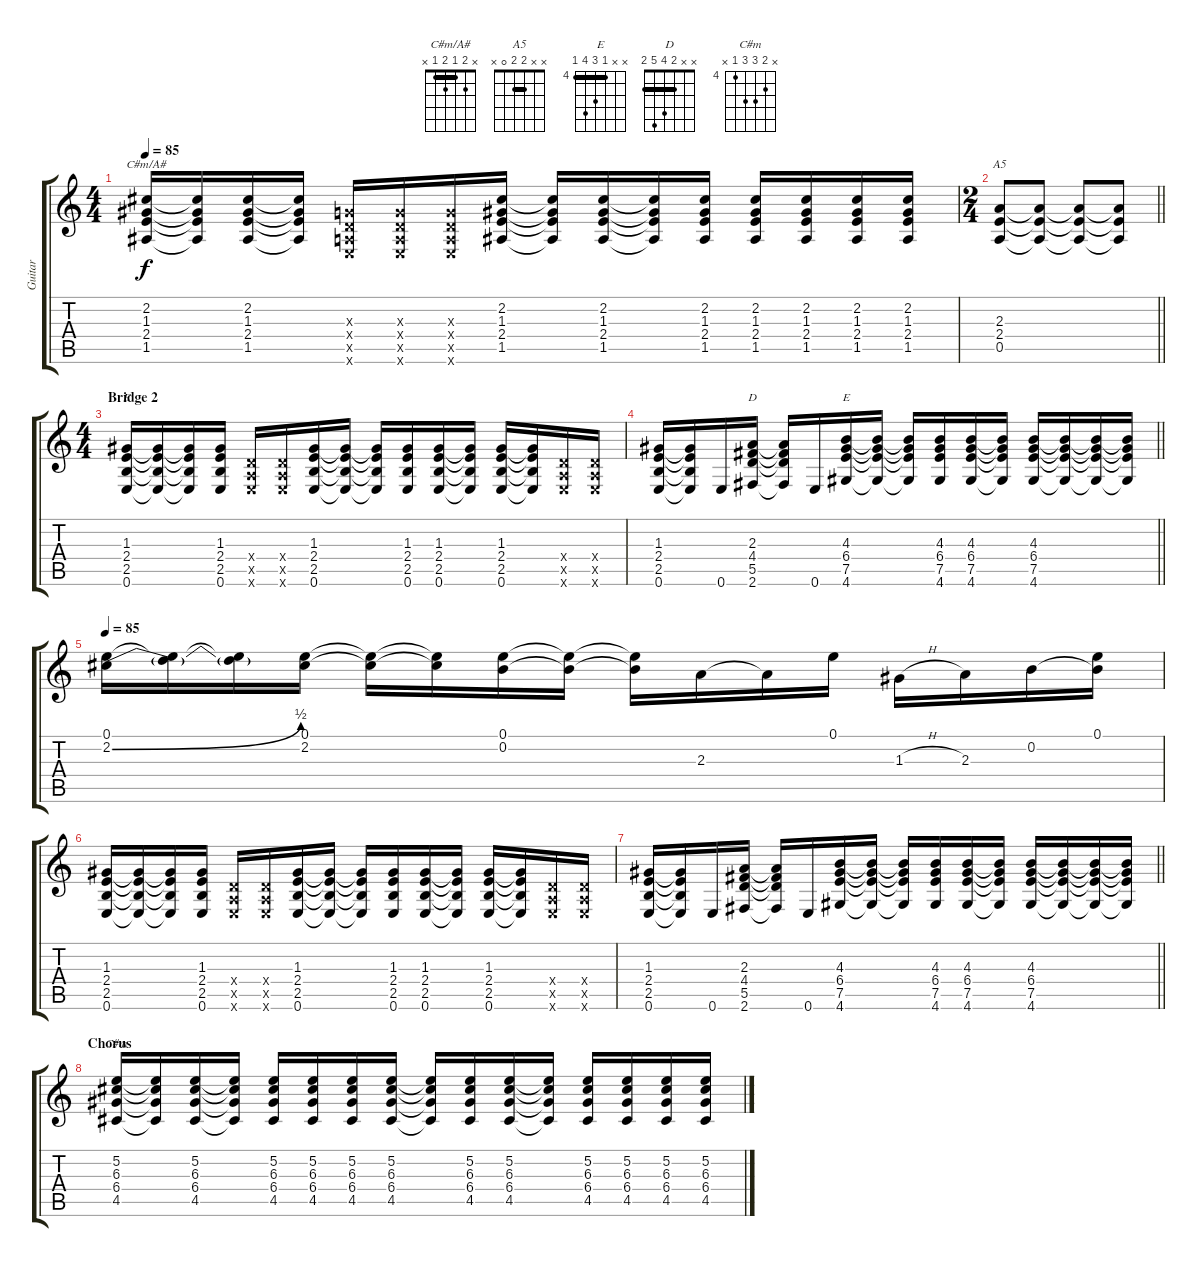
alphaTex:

\track ("Guitar" "Guitar") {instrument overdrivenguitar}
\staff {score tabs}
\tuning (E4 B3 G3 D3 A2 E2) {hide}
\chord ("C#m/A#" x 2 1 2 1 x) {barre 1}
\chord ("A5" x x 2 2 0 x) {barre 2}
\chord ("E" x x 1 2 2 0)
\chord ("D" x x 2 4 5 2) {barre 2}
\chord ("E" x x 4 6 7 4) {firstfret 4 barre 4}
\chord ("C#m" x 5 6 6 4 x) {firstfret 4}
\ts (4 4)
\tempo 85
\clef g2
\ks c
(2.2 1.3 2.4 1.5).16{ch "C#m/A#" dy f} (2.2{t} 1.3{t} 2.4{t} 1.5{t}).16 (2.2 1.3 2.4 1.5).16 (2.2{t} 1.3{t} 2.4{t} 1.5{t}).16 (0.3{x} 0.4{x} 0.5{x} 0.6{x}).16 (0.3{x} 0.4{x} 0.5{x} 0.6{x}).16 (0.3{x} 0.4{x} 0.5{x} 0.6{x}).16 (2.2 1.3 2.4 1.5).16 (2.2{t} 1.3{t} 2.4{t} 1.5{t}).16 (2.2 1.3 2.4 1.5).16 (2.2{t} 1.3{t} 2.4{t} 1.5{t}).16 (2.2 1.3 2.4 1.5).16 (2.2 1.3 2.4 1.5).16 (2.2 1.3 2.4 1.5).16 (2.2 1.3 2.4 1.5).16 (2.2 1.3 2.4 1.5).16 |
\ts (2 4)
\barLineRight lightlight
(2.3 2.4 0.5).8{ch "A5"} (2.3{t} 2.4{t} 0.5{t}).8 (2.3{t} 2.4{t} 0.5{t}).8 (2.3{t} 2.4{t} 0.5{t}).8 |
\ts (4 4)
\section ("" "Bridge 2")
(1.3 2.4 2.5 0.6).16{ch "E"} (1.3{t} 2.4{t} 2.5{t} 0.6{t}).16 (1.3{t} 2.4{t} 2.5{t} 0.6{t}).16 (1.3 2.4 2.5 0.6).16 (0.4{x} 0.5{x} 0.6{x}).16 (0.4{x} 0.5{x} 0.6{x}).16 (1.3 2.4 2.5 0.6).16 (1.3{t} 2.4{t} 2.5{t} 0.6{t}).16 (1.3{t} 2.4{t} 2.5{t} 0.6{t}).16 (1.3 2.4 2.5 0.6).16 (1.3 2.4 2.5 0.6).16 (1.3{t} 2.4{t} 2.5{t} 0.6{t}).16 (1.3 2.4 2.5 0.6).16 (1.3{t} 2.4{t} 2.5{t} 0.6{t}).16 (0.4{x} 0.5{x} 0.6{x}).16 (0.4{x} 0.5{x} 0.6{x}).16 |
\barLineRight lightlight
(1.3 2.4 2.5 0.6).16 (1.3{t} 2.4{t} 2.5{t} 0.6{t}).16 0.6.16 (2.3 4.4 5.5 2.6).16{ch "D"} (2.3{t} 4.4{t} 5.5{t} 2.6{t}).16 0.6.16 (4.3 6.4 7.5 4.6).16{ch "E"} (4.3{t} 6.4{t} 7.5{t} 4.6{t}).16 (4.3{t} 6.4{t} 7.5{t} 4.6{t}).16 (4.3 6.4 7.5 4.6).16 (4.3 6.4 7.5 4.6).16 (4.3{t} 6.4{t} 7.5{t} 4.6{t}).16 (4.3 6.4 7.5 4.6).16 (4.3{t} 6.4{t} 7.5{t} 4.6{t}).16 (4.3{t} 6.4{t} 7.5{t} 4.6{t}).16 (4.3{t} 6.4{t} 7.5{t} 4.6{t}).16 |
\tempo 85
(0.1 2.2{be (bend 0 0 60 2)}).16{volume 10 instrument overdrivenguitar} (0.1{t} 2.2{t}).16 (0.1{t} 2.2{t}).16 (0.1 2.2).16 (0.1{t} 2.2{t}).16 (0.1{t} 2.2{t}).16 (0.1 0.2).16 (0.1{t} 0.2{t}).16 (0.1{t} 0.2{t}).16 2.3.16 2.3{t}.16 0.1.16 1.3{h}.16 2.3.16 0.2.16 (0.1 0.2{t}).16 |
(1.3 2.4 2.5 0.6).16 (1.3{t} 2.4{t} 2.5{t} 0.6{t}).16 (1.3{t} 2.4{t} 2.5{t} 0.6{t}).16 (1.3 2.4 2.5 0.6).16 (0.4{x} 0.5{x} 0.6{x}).16 (0.4{x} 0.5{x} 0.6{x}).16 (1.3 2.4 2.5 0.6).16 (1.3{t} 2.4{t} 2.5{t} 0.6{t}).16 (1.3{t} 2.4{t} 2.5{t} 0.6{t}).16 (1.3 2.4 2.5 0.6).16 (1.3 2.4 2.5 0.6).16 (1.3{t} 2.4{t} 2.5{t} 0.6{t}).16 (1.3 2.4 2.5 0.6).16 (1.3{t} 2.4{t} 2.5{t} 0.6{t}).16 (0.4{x} 0.5{x} 0.6{x}).16 (0.4{x} 0.5{x} 0.6{x}).16 |
\barLineRight lightlight
(1.3 2.4 2.5 0.6).16 (1.3{t} 2.4{t} 2.5{t} 0.6{t}).16 0.6.16 (2.3 4.4 5.5 2.6).16 (2.3{t} 4.4{t} 5.5{t} 2.6{t}).16 0.6.16 (4.3 6.4 7.5 4.6).16 (4.3{t} 6.4{t} 7.5{t} 4.6{t}).16 (4.3{t} 6.4{t} 7.5{t} 4.6{t}).16 (4.3 6.4 7.5 4.6).16 (4.3 6.4 7.5 4.6).16 (4.3{t} 6.4{t} 7.5{t} 4.6{t}).16 (4.3 6.4 7.5 4.6).16 (4.3{t} 6.4{t} 7.5{t} 4.6{t}).16 (4.3{t} 6.4{t} 7.5{t} 4.6{t}).16 (4.3{t} 6.4{t} 7.5{t} 4.6{t}).16 |
\section ("" "Chorus")
(5.2 6.3 6.4 4.5).16{ch "C#m"} (5.2{t} 6.3{t} 6.4{t} 4.5{t}).16 (5.2 6.3 6.4 4.5).16 (5.2{t} 6.3{t} 6.4{t} 4.5{t}).16 (5.2 6.3 6.4 4.5).16 (5.2 6.3 6.4 4.5).16 (5.2 6.3 6.4 4.5).16 (5.2 6.3 6.4 4.5).16 (5.2{t} 6.3{t} 6.4{t} 4.5{t}).16 (5.2 6.3 6.4 4.5).16 (5.2 6.3 6.4 4.5).16 (5.2{t} 6.3{t} 6.4{t} 4.5{t}).16 (5.2 6.3 6.4 4.5).16 (5.2 6.3 6.4 4.5).16 (5.2 6.3 6.4 4.5).16 (5.2 6.3 6.4 4.5).16
